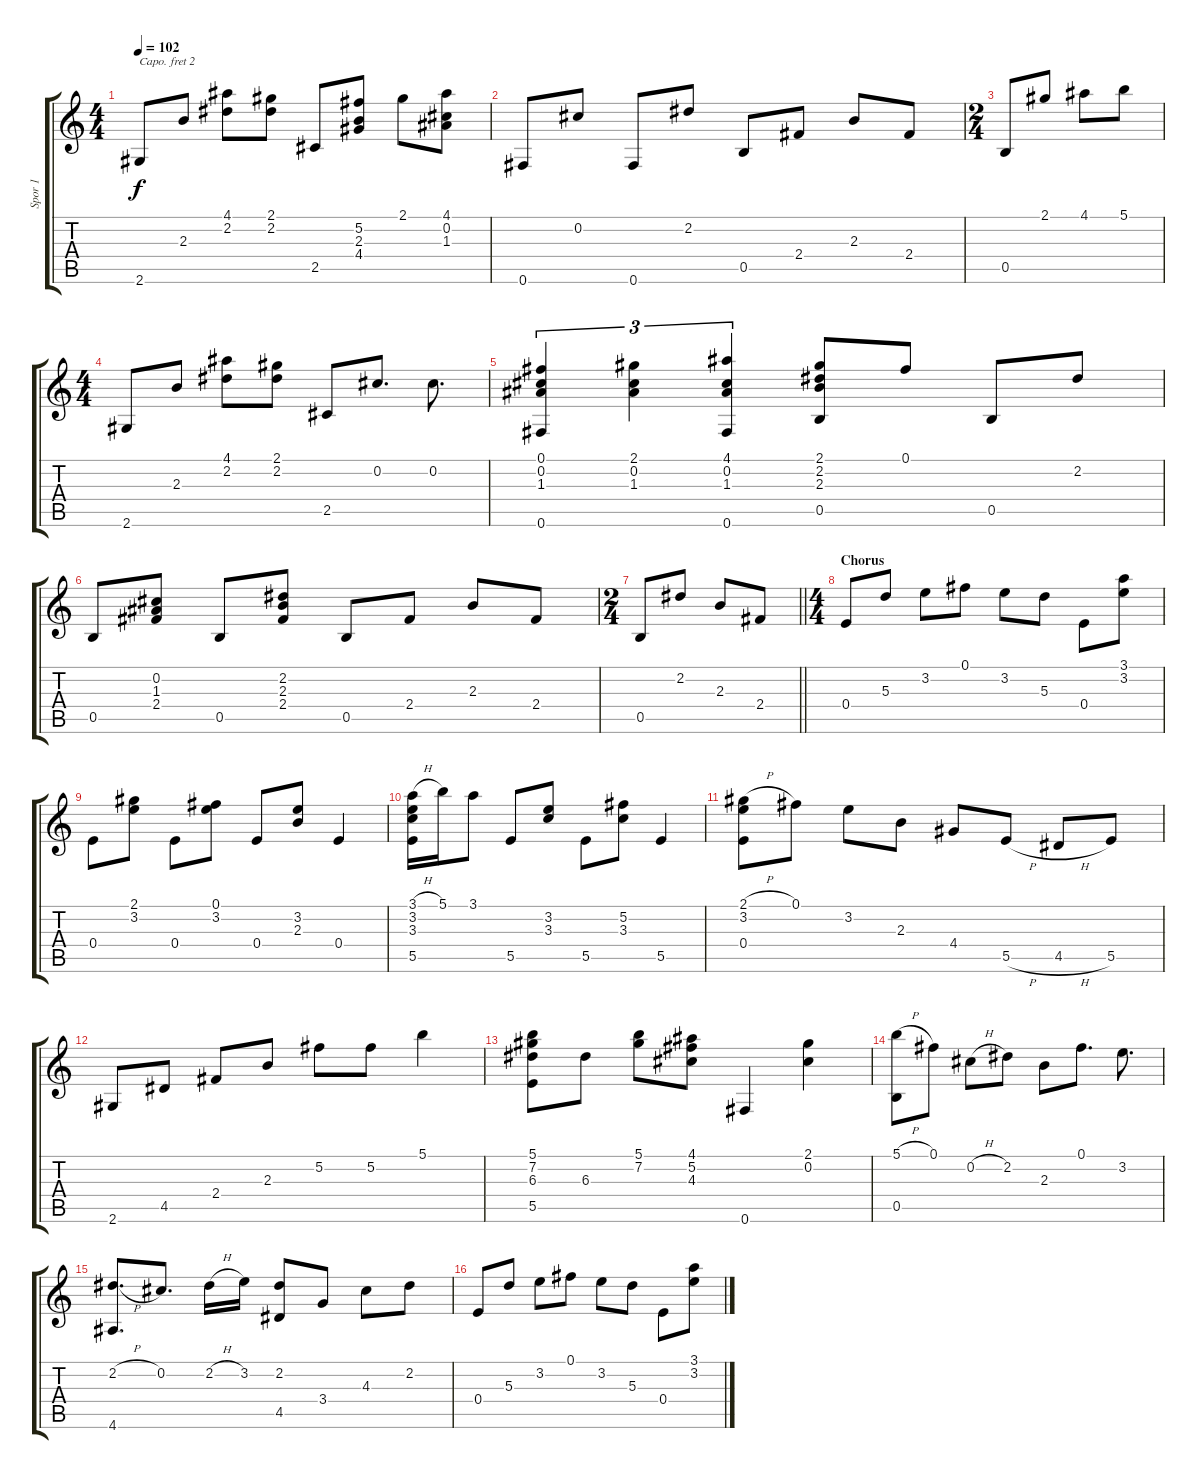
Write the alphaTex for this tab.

\track ("Spor 1" "Spor 1") {instrument acousticguitarsteel}
\staff {score tabs}
\capo 2
\tuning (E4 B3 G3 D3 A2 E2) {hide}
\ts (4 4)
\tempo 102
\clef g2
\ks c
2.6.8{dy f} 2.3.8 (4.1 2.2).8 (2.1 2.2).8 2.5.8 (5.2 2.3 4.4).8 2.1.8 (4.1 0.2 1.3).8 |
0.6.8 0.2.8 0.6.8 2.2.8 0.5.8 2.4.8 2.3.8 2.4.8 |
\ts (2 4)
0.5.8 2.1.8 4.1.8 5.1.8 |
\ts (4 4)
2.6.8 2.3.8 (4.1 2.2).8 (2.1 2.2).8 2.5.8 0.2.8{d} 0.2.8{d} |
(0.1 0.2 1.3 0.6).4{tu (3 2)} (2.1 0.2 1.3).4{tu (3 2)} (4.1 0.2 1.3 0.6).4{tu (3 2)} (2.1 2.2 2.3 0.5).8 0.1.8 0.5.8 2.2.8 |
0.5.8 (0.2 1.3 2.4).8 0.5.8 (2.2 2.3 2.4).8 0.5.8 2.4.8 2.3.8 2.4.8 |
\ts (2 4)
\barLineRight lightlight
0.5.8 2.2.8 2.3.8 2.4.8 |
\ts (4 4)
\section ("" "Chorus")
0.4.8 5.3.8 3.2.8 0.1.8 3.2.8 5.3.8 0.4.8 (3.1 3.2).8 |
0.4.8 (2.1 3.2).8 0.4.8 (0.1 3.2).8 0.4.8 (3.2 2.3).8 0.4.4 |
(3.1{h} 3.2 3.3 5.5).16 5.1.16 3.1.8 5.5.8 (3.2 3.3).8 5.5.8 (5.2 3.3).8 5.5.4 |
(2.1{h} 3.2 0.4).8 0.1.8 3.2.8 2.3.8 4.4.8 5.5{h}.8 4.5{h}.8 5.5.8 |
2.6.8 4.5.8 2.4.8 2.3.8 5.2.8 5.2.8 5.1.4 |
(5.1 7.2 6.3 5.5).8 6.3.8 (5.1 7.2).8 (4.1 5.2 4.3).8 0.6.4 (2.1 0.2).4 |
(5.1{h} 0.5).8 0.1.8 0.2{h}.8 2.2.8 2.3.8 0.1.8{d} 3.2.8{d} |
(2.2{h} 4.6).8{d} 0.2.8{d} 2.2{h}.16 3.2.16 (2.2 4.5).8 3.4.8 4.3.8 2.2.8 |
0.4.8 5.3.8 3.2.8 0.1.8 3.2.8 5.3.8 0.4.8 (3.1 3.2).8
